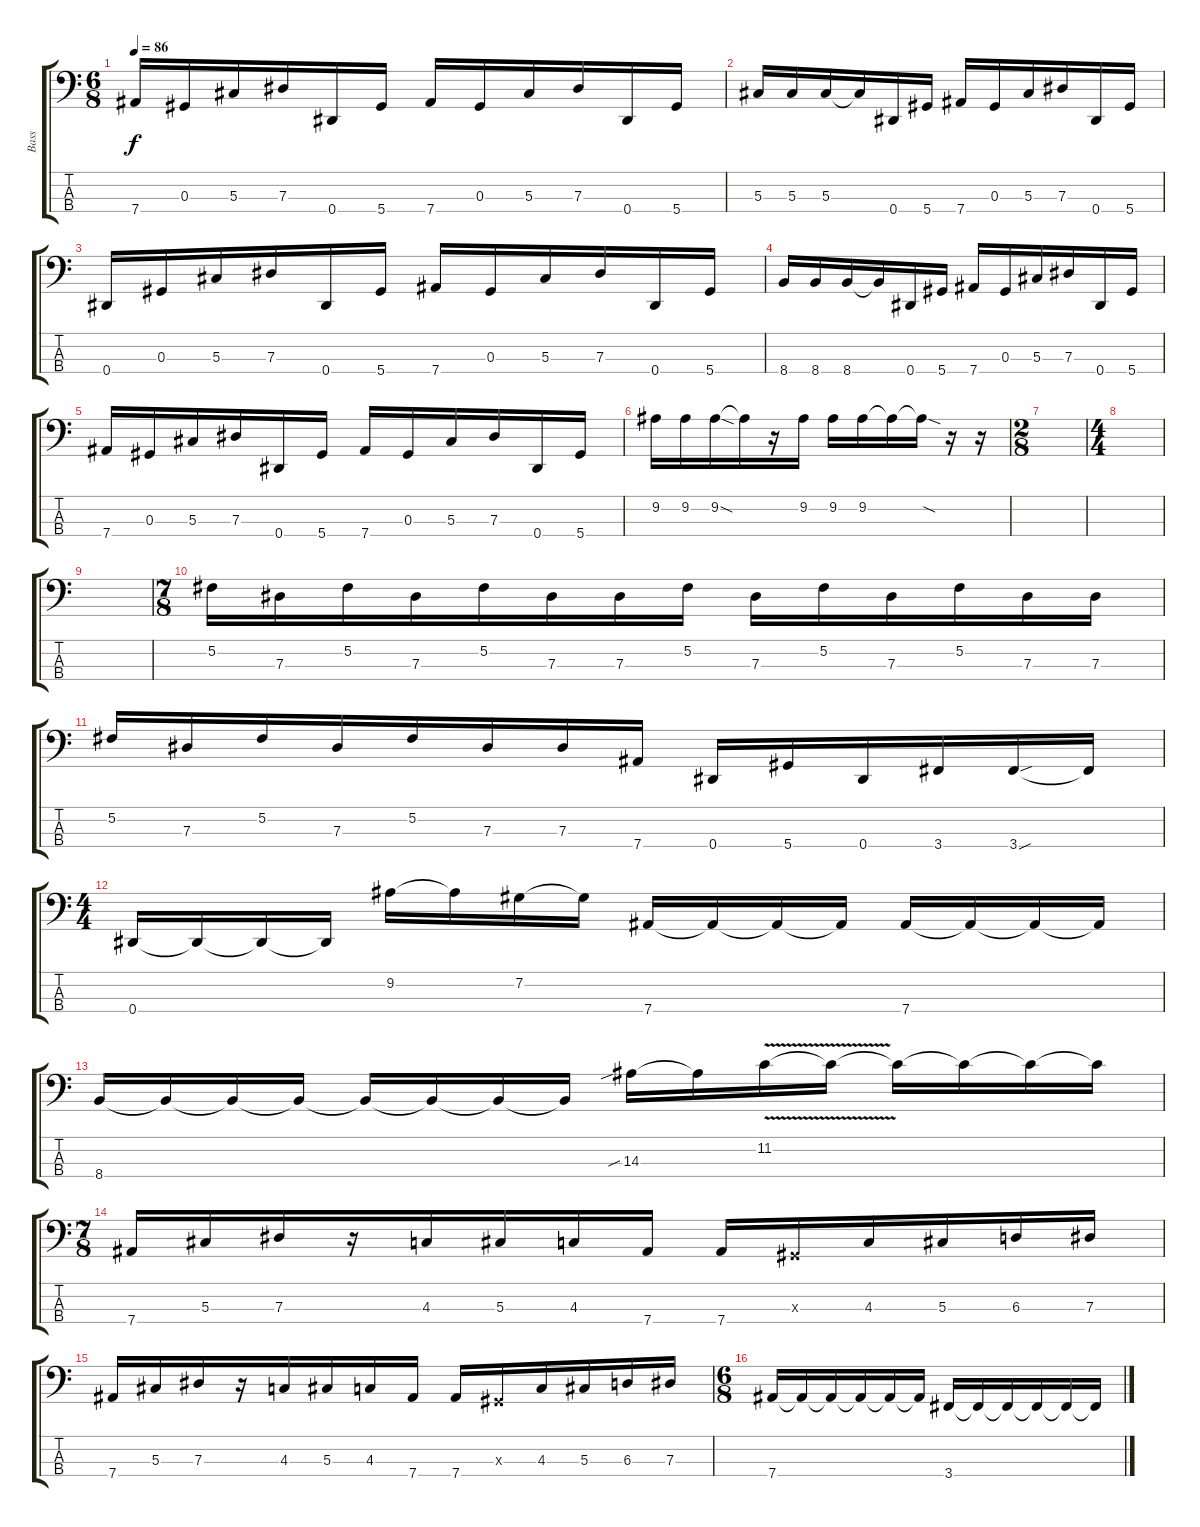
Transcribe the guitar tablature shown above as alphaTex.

\track ("Bass" "Bass") {instrument electricbassfinger}
\staff {score tabs}
\tuning (Gb2 Db2 Ab1 Eb1) {hide}
\ts (6 8)
\tempo 86
\clef f4
\ks c
7.4.16{dy f} 0.3.16 5.3.16 7.3.16 0.4.16 5.4.16 7.4.16 0.3.16 5.3.16 7.3.16 0.4.16 5.4.16 |
5.3.16 5.3.16 5.3.16 5.3{t}.16 0.4.16 5.4.16 7.4.16 0.3.16 5.3.16 7.3.16 0.4.16 5.4.16 |
0.4.16 0.3.16 5.3.16 7.3.16 0.4.16 5.4.16 7.4.16 0.3.16 5.3.16 7.3.16 0.4.16 5.4.16 |
8.4.16 8.4.16 8.4.16 8.4{t}.16 0.4.16 5.4.16 7.4.16 0.3.16 5.3.16 7.3.16 0.4.16 5.4.16 |
7.4.16 0.3.16 5.3.16 7.3.16 0.4.16 5.4.16 7.4.16 0.3.16 5.3.16 7.3.16 0.4.16 5.4.16 |
9.2.16 9.2.16 9.2{sod}.16 9.2{t}.16 r.16 9.2.16 9.2.16 9.2.16 9.2{t}.16 9.2{sod t}.16 r.16 r.16 |
\ts (2 8)
|
\ts (4 4)
|
|
\ts (7 8)
5.2.16 7.3.16 5.2.16 7.3.16 5.2.16 7.3.16 7.3.16 5.2.16 7.3.16 5.2.16 7.3.16 5.2.16 7.3.16 7.3.16 |
5.2.16 7.3.16 5.2.16 7.3.16 5.2.16 7.3.16 7.3.16 7.4.16 0.4.16 5.4.16 0.4.16 3.4.16 3.4{sou}.16 3.4{t}.16 |
\ts (4 4)
0.4.16 0.4{t}.16 0.4{t}.16 0.4{t}.16 9.2.16 9.2{t}.16 7.2.16 7.2{t}.16 7.4.16 7.4{t}.16 7.4{t}.16 7.4{t}.16 7.4.16 7.4{t}.16 7.4{t}.16 7.4{t}.16 |
8.4.16 8.4{t}.16 8.4{t}.16 8.4{t}.16 8.4{t}.16 8.4{t}.16 8.4{t}.16 8.4{t}.16 14.3{sib}.16 14.3{t}.16 11.2{v}.16 11.2{t}.16 11.2{t}.16 11.2{t}.16 11.2{t}.16 11.2{t}.16 |
\ts (7 8)
7.4.16 5.3.16 7.3.16 r.16 4.3.16 5.3.16 4.3.16 7.4.16 7.4.16 0.3{x}.16 4.3.16 5.3.16 6.3.16 7.3.16 |
7.4.16 5.3.16 7.3.16 r.16 4.3.16 5.3.16 4.3.16 7.4.16 7.4.16 0.3{x}.16 4.3.16 5.3.16 6.3.16 7.3.16 |
\ts (6 8)
7.4.16 7.4{t}.16 7.4{t}.16 7.4{t}.16 7.4{t}.16 7.4{t}.16 3.4.16 3.4{t}.16 3.4{t}.16 3.4{t}.16 3.4{t}.16 3.4{t}.16
